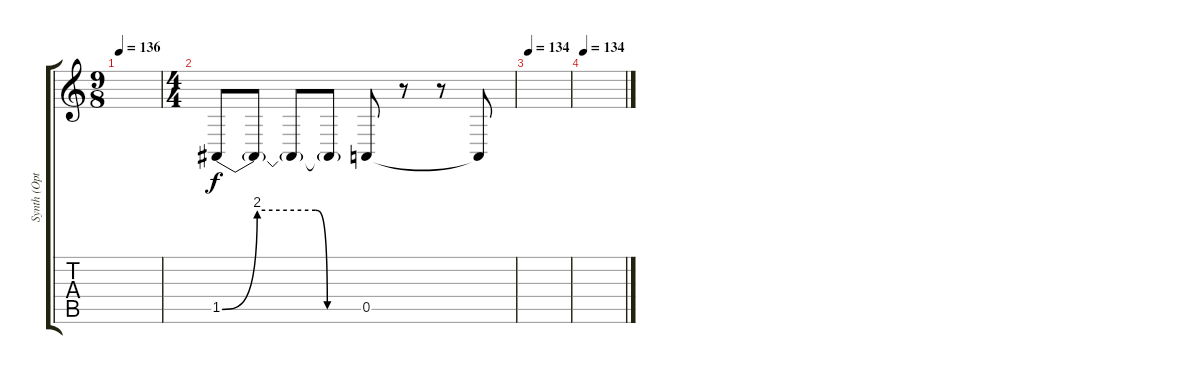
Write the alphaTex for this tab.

\track ("Synth (Optional)" "Synth (Opt") {instrument pad4choir}
\staff {score tabs}
\tuning (E4 B3 G3 D3 A2 E2) {hide}
\ts (9 8)
\tempo 136
\clef g2
\ks c
|
\ts (4 4)
1.5{be (custom 0 0 15 8 40 8 45 0 60 0)}.8 1.5{t}.8 1.5{t}.8 1.5{t}.8 0.5.8 r.8 r.8 0.5{t}.8 |
\tempo 134
|
\tempo 134
